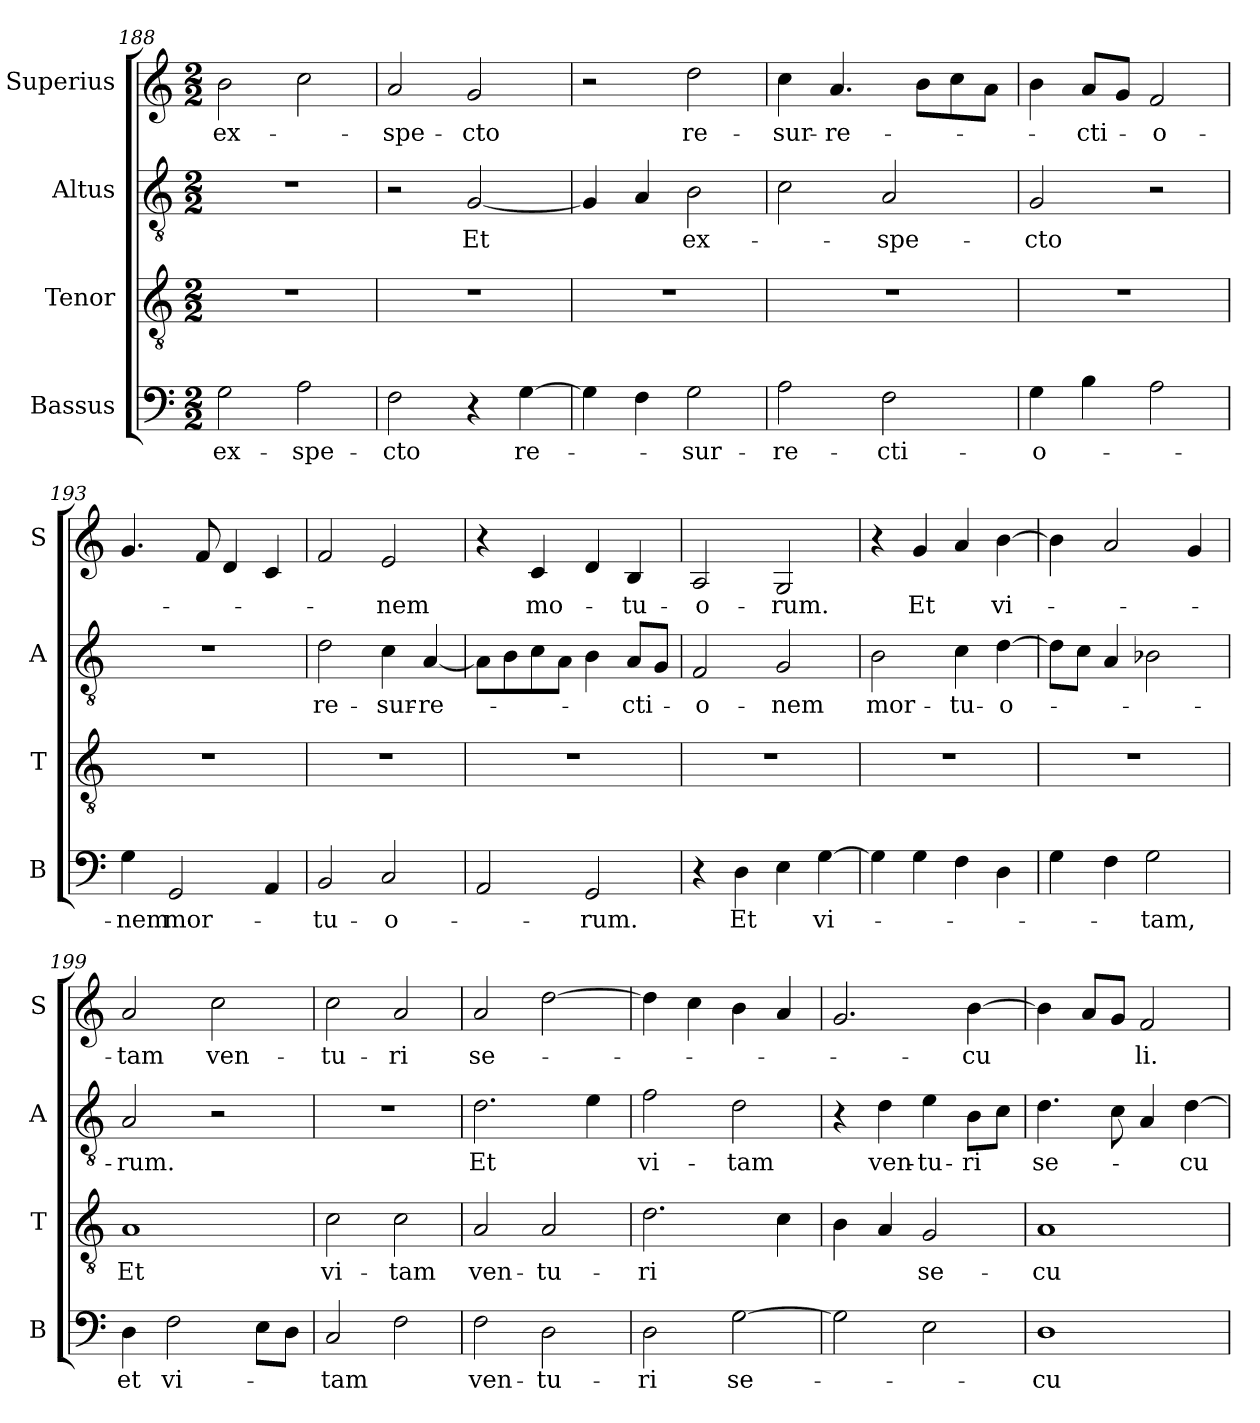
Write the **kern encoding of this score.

**kern	**text	**kern	**text	**kern	**text	**kern	**text
*part4	*part4	*part3	*part3	*part2	*part2	*part1	*part1
*staff4	*staff4	*staff3	*staff3	*staff2	*staff2	*staff1	*staff1
*I"Bassus	*	*I"Tenor	*	*I"Altus	*	*I"Superius	*
*I'B	*	*I'T	*	*I'A	*	*I'S	*
*clefF4	*	*clefGv2	*	*clefGv2	*	*clefG2	*
*k[]	*	*k[]	*	*k[]	*	*k[]	*
*M2/2	*	*M2/2	*	*M2/2	*	*M2/2	*
=188	=188	=188	=188	=188	=188	=188	=188
!	!LO:LY:i	!	!	!	!	!	!
2G	ex-	1r	.	1r	.	2b	ex-
!	!LO:LY:i	!	!	!	!	!	!
2A	-spe-	.	.	.	.	2cc	.
=189	=189	=189	=189	=189	=189	=189	=189
!	!LO:LY:i	!	!	!	!	!	!
2F	-cto	1r	.	2r	.	2a	-spe-
!	!	!	!	!	!LO:LY:i	!	!
4r	.	.	.	[2G	Et	2g	-cto
!	!LO:LY:i	!	!	!	!	!	!
[4G	re-	.	.	.	.	.	.
=190	=190	=190	=190	=190	=190	=190	=190
4G]	.	1r	.	4G]	.	2r	.
4F	.	.	.	4A	.	.	.
!	!LO:LY:i	!	!	!	!LO:LY:i	!	!
2G	-sur-	.	.	2B	ex-	2dd	re-
=191	=191	=191	=191	=191	=191	=191	=191
!	!LO:LY:i	!	!	!	!	!	!
2A	-re-	1r	.	2c	.	4cc	-sur-
.	.	.	.	.	.	4.a	-re-
!	!LO:LY:i	!	!	!	!LO:LY:i	!	!
2F	-cti-	.	.	2A	-spe-	.	.
.	.	.	.	.	.	8bL	.
.	.	.	.	.	.	8cc	.
.	.	.	.	.	.	8aJ	.
=192	=192	=192	=192	=192	=192	=192	=192
!	!LO:LY:i	!	!	!	!LO:LY:i	!	!
4G	-o-	1r	.	2G	-cto	4b	.
4B	.	.	.	.	.	8aL	-cti-
.	.	.	.	.	.	8gJ	.
2A	.	.	.	2r	.	2f	-o-
=193	=193	=193	=193	=193	=193	=193	=193
!	!LO:LY:i	!	!	!	!	!	!
4G	-nem	1r	.	1r	.	4.g	.
!	!LO:LY:i	!	!	!	!	!	!
2GG	mor-	.	.	.	.	.	.
.	.	.	.	.	.	8f	.
.	.	.	.	.	.	4d	.
4AA	.	.	.	.	.	4c	.
=194	=194	=194	=194	=194	=194	=194	=194
!	!LO:LY:i	!	!	!	!	!	!
2BB	-tu-	1r	.	2d	re-	2f	.
!	!LO:LY:i	!	!	!	!	!	!
2C	-o-	.	.	4c	-sur-	2e	-nem
.	.	.	.	[4A	-re-	.	.
=195	=195	=195	=195	=195	=195	=195	=195
2AA	.	1r	.	8AL]	.	4r	.
.	.	.	.	8B	.	.	.
.	.	.	.	8c	.	4c	mo-
.	.	.	.	8AJ	.	.	.
!	!LO:LY:i	!	!	!	!	!	!
2GG	-rum.	.	.	4B	.	4d	.
.	.	.	.	8AL	-cti-	4B	-tu-
.	.	.	.	8GJ	.	.	.
=196	=196	=196	=196	=196	=196	=196	=196
4r	.	1r	.	2F	-o-	2A	-o-
4D	Et	.	.	.	.	.	.
4E	.	.	.	2G	-nem	2G	-rum.
[4G	vi-	.	.	.	.	.	.
=197	=197	=197	=197	=197	=197	=197	=197
4G]	.	1r	.	2B	mor-	4r	.
4G	.	.	.	.	.	4g	Et
4F	.	.	.	4c	-tu-	4a	.
4D	.	.	.	[4d	-o-	[4b	vi-
=198	=198	=198	=198	=198	=198	=198	=198
4G	.	1r	.	8dL]	.	4b]	.
.	.	.	.	8cJ	.	.	.
4F	.	.	.	4A	.	2a	.
2G	-tam,	.	.	2B-X	.	.	.
.	.	.	.	.	.	4g	.
=199	=199	=199	=199	=199	=199	=199	=199
!	!LO:LY:i	!	!	!	!	!	!
4D	et	1A	Et	2A	-rum.	2a	-tam
!	!LO:LY:i	!	!	!	!	!	!
2F	vi-	.	.	.	.	.	.
.	.	.	.	2r	.	2cc	ven-
8EL	.	.	.	.	.	.	.
8DJ	.	.	.	.	.	.	.
=200	=200	=200	=200	=200	=200	=200	=200
!	!LO:LY:i	!	!	!	!	!	!
2C	-tam	2c	vi-	1r	.	2cc	-tu-
2F	.	2c	-tam	.	.	2a	-ri
=201	=201	=201	=201	=201	=201	=201	=201
2F	ven-	2A	ven-	2.d	Et	2a	se-
2D	-tu-	2A	-tu-	.	.	[2dd	.
.	.	.	.	4e	.	.	.
=202	=202	=202	=202	=202	=202	=202	=202
2D	-ri	2.d	-ri	2f	vi-	4dd]	.
.	.	.	.	.	.	4cc	.
[2G	se-	.	.	2d	-tam	4b	.
.	.	4c	.	.	.	4a	.
=203	=203	=203	=203	=203	=203	=203	=203
2G]	.	4B	.	4r	.	2.g	.
.	.	4A	.	4d	ven-	.	.
2E	.	2G	se-	4e	-tu-	.	.
.	.	.	.	8BL	-ri	[4b	-cu
.	.	.	.	8cJ	.	.	.
=204	=204	=204	=204	=204	=204	=204	=204
1D	-cu-	1A	-cu-	4.d	se-	4b]	.
.	.	.	.	.	.	8aL	.
.	.	.	.	8c	.	8gJ	.
.	.	.	.	4A	.	2f	li.
.	.	.	.	[4d	-cu-	.	.
=	=	=	=	=	=	=	=
*-	*-	*-	*-	*-	*-	*-	*-
